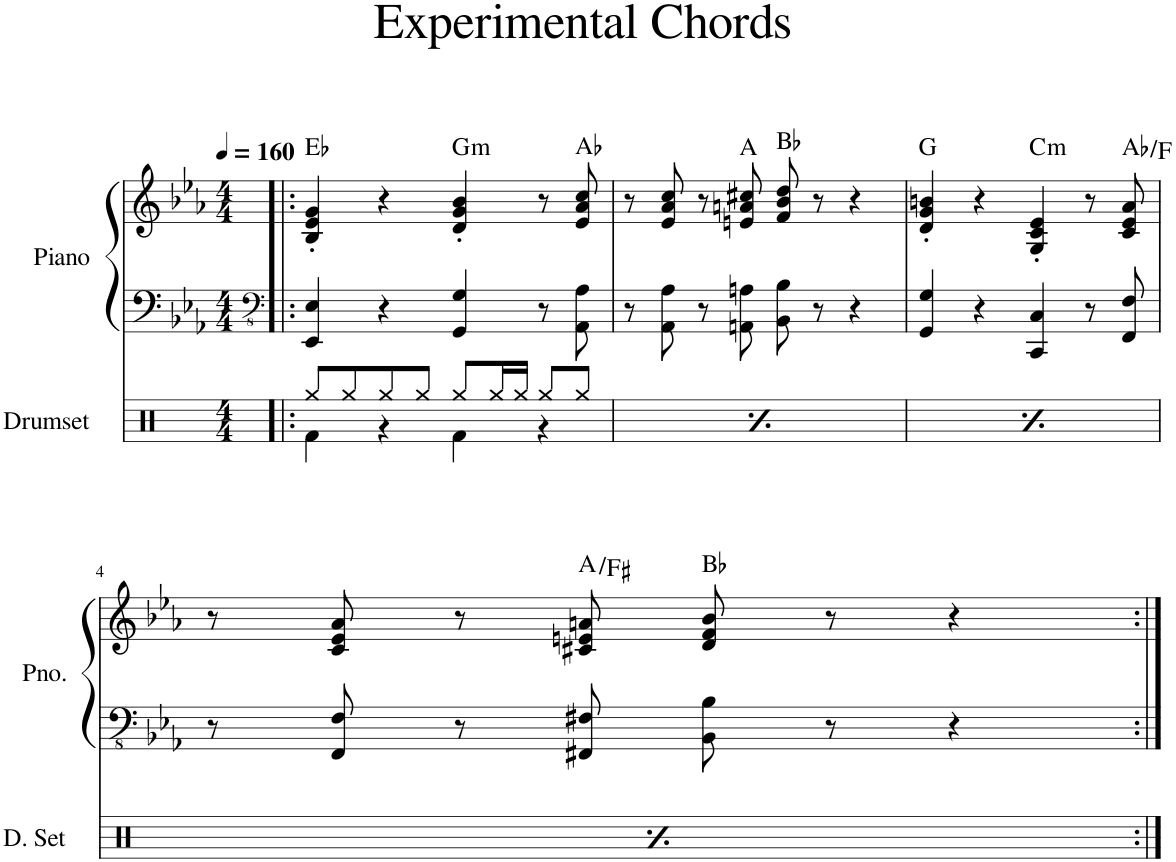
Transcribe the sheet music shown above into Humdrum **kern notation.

**kern	**kern	**kern	**harte
*part2	*part1	*part1	*part1
*staff3	*staff2	*staff1	*
*I"Drumset	*I"Piano	*	*
*I'D. Set	*I'Pno.	*	*
*clefX	*clefFv4	*clefG2	*
*k[]	*k[b-e-a-]	*k[b-e-a-]	*
*M4/4	*M4/4	*M4/4	*
*MM160	*MM160	*MM160	*
=1!|:	=1!|:	=1!|:	=1!|:
*^	*	*	*
8Rgg/L	4Rf\	4EEE-/ 4EE-/	4B-/' 4e-/' 4g/'	Eb:maj
8Rgg/	.	.	.	.
8Rgg/	4r	4r	4r	.
8Rgg/J	.	.	.	.
!	!	!	!	!LO:H:kt=m
8Rgg/L	4Rf\	4GGG/ 4GG/	4d/' 4g/' 4b-/'	G:min
16Rgg/L	.	.	.	.
16Rgg/JJ	.	.	.	.
8Rgg/L	4r	8r	8r	.
8Rgg/J	.	8AAA-\ 8AA-\	8e-/ 8a-/ 8cc/	Ab:maj
=2	=2	=2	=2	=2
8Rgg/L	4Rf\	8r	8r	.
8Rgg/	.	8AAA-\ 8AA-\	8e-/ 8a-/ 8cc/	.
8Rgg/	4r	8r	8r	.
8Rgg/J	.	8AAAn\ 8AAn\	8en/ 8an/ 8cc#X/	A:maj
8Rgg/L	4Rf\	8BBB-\ 8BB-\	8f/ 8b-/ 8dd/	Bb:maj
16Rgg/L	.	8r	8r	.
16Rgg/JJ	.	.	.	.
8Rgg/L	4r	4r	4r	.
8Rgg/J	.	.	.	.
=3	=3	=3	=3	=3
8Rgg/L	4Rf\	4GGG/ 4GG/	4d/' 4g/' 4bn/'	G:maj
8Rgg/	.	.	.	.
8Rgg/	4r	4r	4r	.
8Rgg/J	.	.	.	.
!	!	!	!	!LO:H:kt=m
8Rgg/L	4Rf\	4CCC/ 4CC/	4G/' 4c/' 4e-/'	C:min
16Rgg/L	.	.	.	.
16Rgg/JJ	.	.	.	.
8Rgg/L	4r	8r	8r	.
8Rgg/J	.	8FFF/ 8FF/	8c/ 8e-/ 8a-/	Ab:maj/6
!!LO:LB:g=z
=4	=4	=4	=4	=4
8Rgg/L	4Rf\	8r	8r	.
8Rgg/	.	8FFF/ 8FF/	8c/ 8e-/ 8a-/	.
8Rgg/	4r	8r	8r	.
8Rgg/J	.	8FFF#X/ 8FF#X/	8c#X/ 8en/ 8an/	A:maj/6
8Rgg/L	4Rf\	8BBB-\ 8BB-\	8d/ 8f/ 8b-/	Bb:maj
16Rgg/L	.	8r	8r	.
16Rgg/JJ	.	.	.	.
8Rgg/L	4r	4r	4r	.
8Rgg/J	.	.	.	.
*v	*v	*	*	*
=:|!	=:|!	=:|!	=:|!
*-	*-	*-	*-
